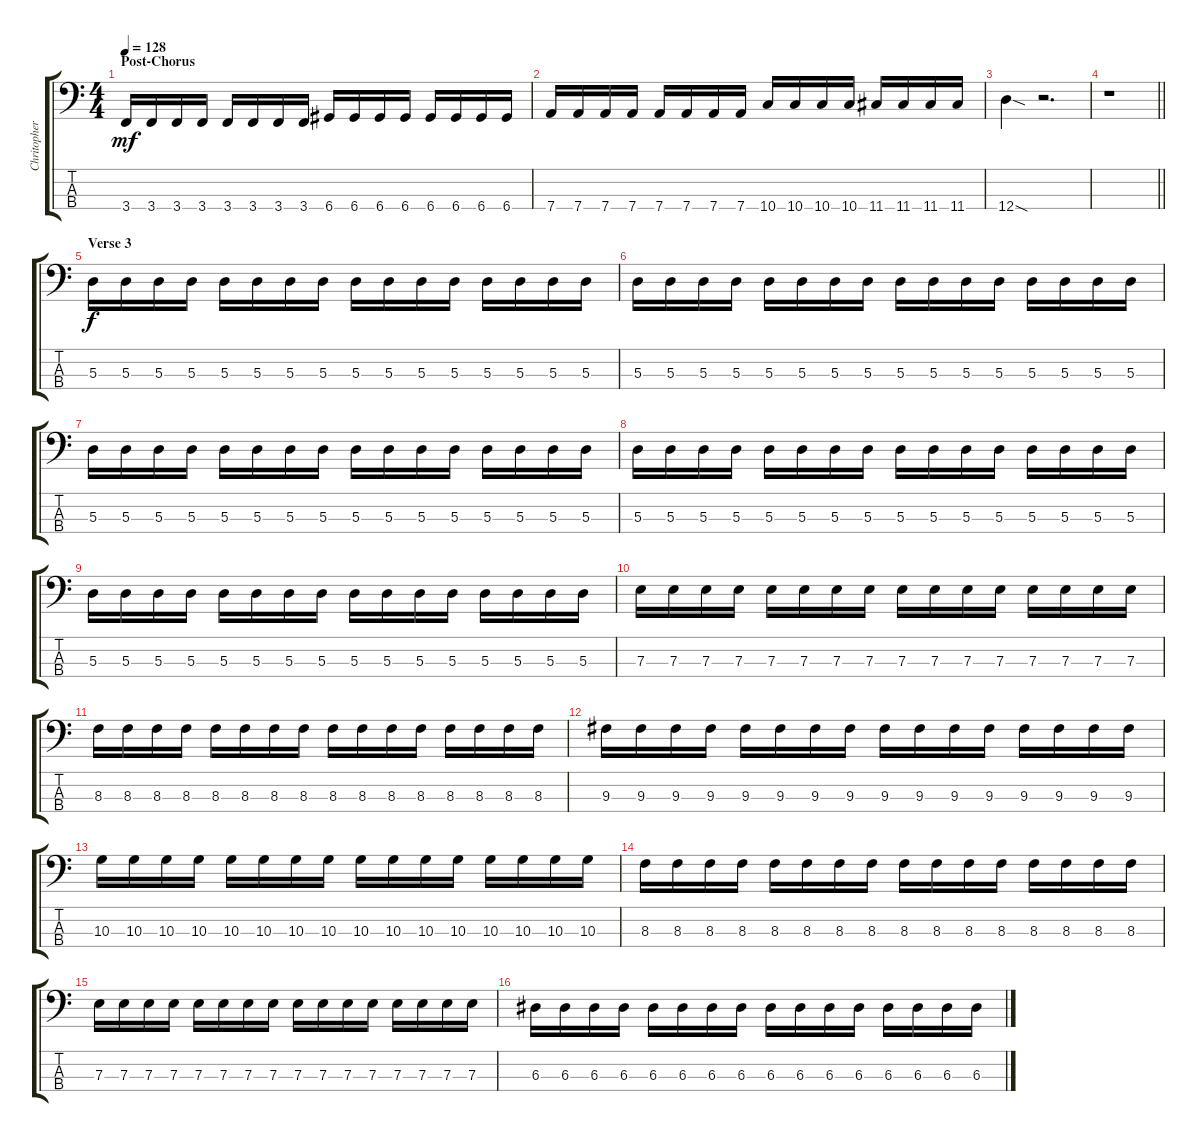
\track ("Chritopher Wostenholme (Bass)" "Chritopher") {instrument electricbassfinger}
\staff {score tabs}
\tuning (G2 D2 A1 D1) {hide}
\ts (4 4)
\section ("" "Post-Chorus")
\tempo 128
\clef f4
\ks c
3.4.16{dy mf instrument electricbassfinger} 3.4.16 3.4.16 3.4.16 3.4.16 3.4.16 3.4.16 3.4.16 6.4.16 6.4.16 6.4.16 6.4.16 6.4.16 6.4.16 6.4.16 6.4.16 |
7.4.16 7.4.16 7.4.16 7.4.16 7.4.16 7.4.16 7.4.16 7.4.16 10.4.16 10.4.16 10.4.16 10.4.16 11.4.16 11.4.16 11.4.16 11.4.16 |
12.4{sod}.4 r.2{d} |
\barLineRight lightlight
r.1 |
\section ("" "Verse 3")
5.3.16{dy f} 5.3.16 5.3.16 5.3.16 5.3.16 5.3.16 5.3.16 5.3.16 5.3.16 5.3.16 5.3.16 5.3.16 5.3.16 5.3.16 5.3.16 5.3.16 |
5.3.16 5.3.16 5.3.16 5.3.16 5.3.16 5.3.16 5.3.16 5.3.16 5.3.16 5.3.16 5.3.16 5.3.16 5.3.16 5.3.16 5.3.16 5.3.16 |
5.3.16 5.3.16 5.3.16 5.3.16 5.3.16 5.3.16 5.3.16 5.3.16 5.3.16 5.3.16 5.3.16 5.3.16 5.3.16 5.3.16 5.3.16 5.3.16 |
5.3.16 5.3.16 5.3.16 5.3.16 5.3.16 5.3.16 5.3.16 5.3.16 5.3.16 5.3.16 5.3.16 5.3.16 5.3.16 5.3.16 5.3.16 5.3.16 |
5.3.16 5.3.16 5.3.16 5.3.16 5.3.16 5.3.16 5.3.16 5.3.16 5.3.16 5.3.16 5.3.16 5.3.16 5.3.16 5.3.16 5.3.16 5.3.16 |
7.3.16 7.3.16 7.3.16 7.3.16 7.3.16 7.3.16 7.3.16 7.3.16 7.3.16 7.3.16 7.3.16 7.3.16 7.3.16 7.3.16 7.3.16 7.3.16 |
8.3.16 8.3.16 8.3.16 8.3.16 8.3.16 8.3.16 8.3.16 8.3.16 8.3.16 8.3.16 8.3.16 8.3.16 8.3.16 8.3.16 8.3.16 8.3.16 |
9.3.16 9.3.16 9.3.16 9.3.16 9.3.16 9.3.16 9.3.16 9.3.16 9.3.16 9.3.16 9.3.16 9.3.16 9.3.16 9.3.16 9.3.16 9.3.16 |
10.3.16 10.3.16 10.3.16 10.3.16 10.3.16 10.3.16 10.3.16 10.3.16 10.3.16 10.3.16 10.3.16 10.3.16 10.3.16 10.3.16 10.3.16 10.3.16 |
8.3.16 8.3.16 8.3.16 8.3.16 8.3.16 8.3.16 8.3.16 8.3.16 8.3.16 8.3.16 8.3.16 8.3.16 8.3.16 8.3.16 8.3.16 8.3.16 |
7.3.16 7.3.16 7.3.16 7.3.16 7.3.16 7.3.16 7.3.16 7.3.16 7.3.16 7.3.16 7.3.16 7.3.16 7.3.16 7.3.16 7.3.16 7.3.16 |
6.3.16 6.3.16 6.3.16 6.3.16 6.3.16 6.3.16 6.3.16 6.3.16 6.3.16 6.3.16 6.3.16 6.3.16 6.3.16 6.3.16 6.3.16 6.3.16
